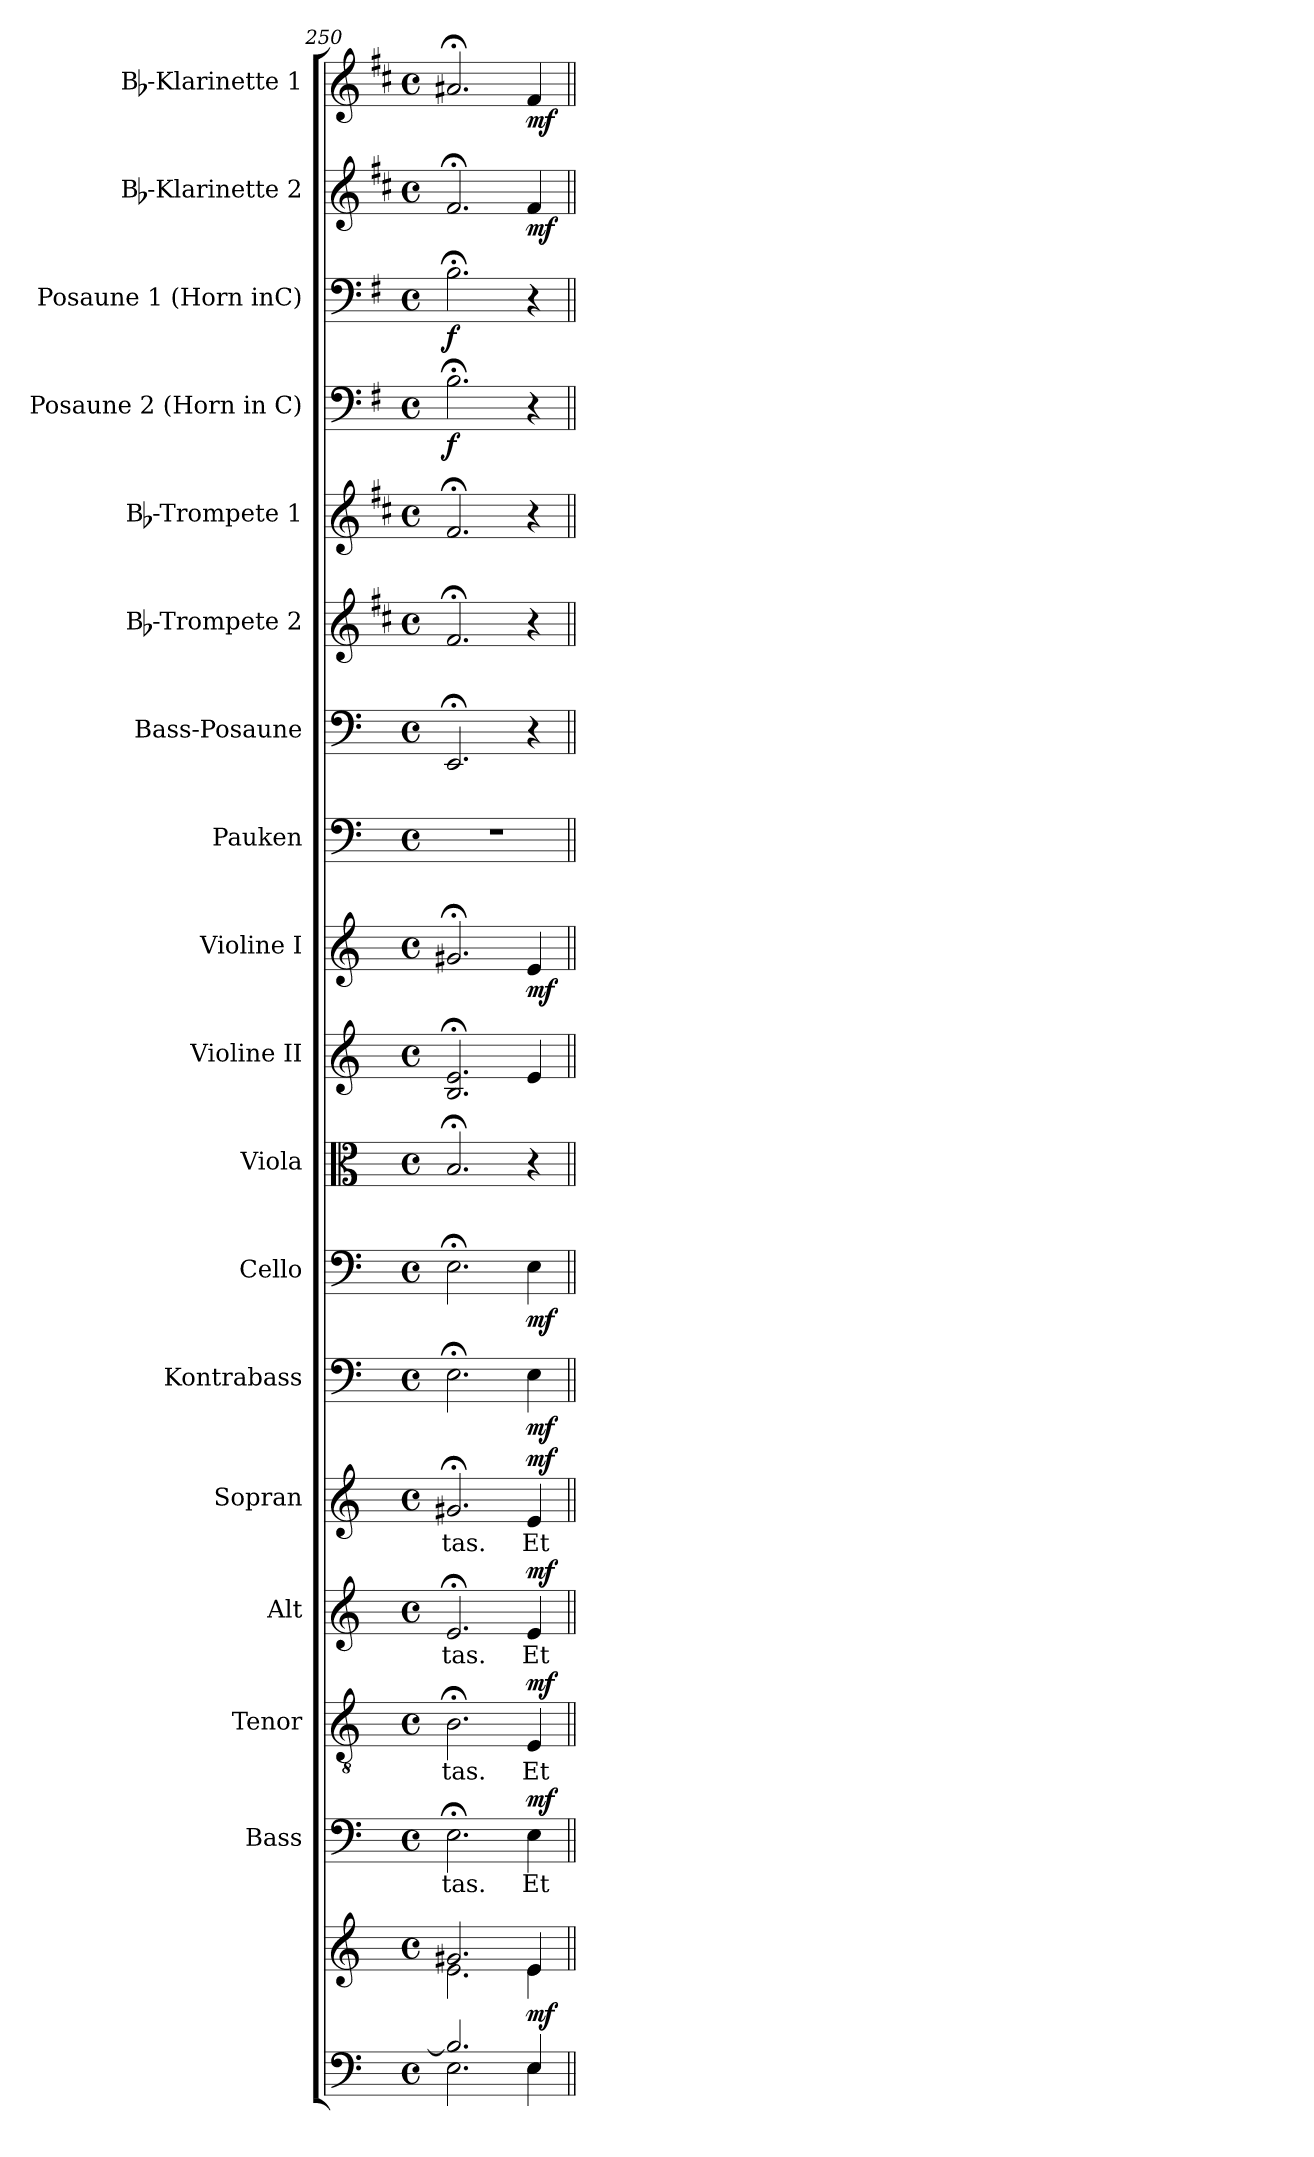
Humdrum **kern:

**kern	**kern	**dynam	**kern	**text	**dynam	**kern	**text	**dynam	**kern	**text	**dynam	**kern	**text	**dynam	**kern	**dynam	**kern	**dynam	**kern	**kern	**kern	**dynam	**kern	**kern	**kern	**kern	**kern	**dynam	**kern	**dynam	**kern	**dynam	**kern	**dynam
*part18	*part18	*part18	*part17	*part17	*part17	*part16	*part16	*part16	*part15	*part15	*part15	*part14	*part14	*part14	*part13	*part13	*part12	*part12	*part11	*part10	*part9	*part9	*part8	*part7	*part6	*part5	*part4	*part4	*part3	*part3	*part2	*part2	*part1	*part1
*staff19	*staff18	*staff18/19	*staff17	*staff17	*staff17	*staff16	*staff16	*staff16	*staff15	*staff15	*staff15	*staff14	*staff14	*staff14	*staff13	*staff13	*staff12	*staff12	*staff11	*staff10	*staff9	*staff9	*staff8	*staff7	*staff6	*staff5	*staff4	*staff4	*staff3	*staff3	*staff2	*staff2	*staff1	*staff1
*	*	*	*I"Bass	*	*	*I"Tenor	*	*	*I"Alt	*	*	*I"Sopran	*	*	*I"Kontrabass	*	*I"Cello	*	*I"Viola	*I"Violine II	*I"Violine I	*	*I"Pauken	*I"Bass-Posaune	*I"Bb-Trompete 2	*I"Bb-Trompete 1	*I"Posaune 2 (Horn in C)	*	*I"Posaune 1 (Horn inC)	*	*I"Bb-Klarinette 2	*	*I"Bb-Klarinette 1	*
*	*	*	*I'B.	*	*	*I'T.	*	*	*I'A.	*	*	*I'S.	*	*	*I'Kb.	*	*	*	*I'Vla.	*I'Vl. II	*I'Vl. I	*	*I'Pk.	*I'B-Pos.	*I'Bb Trp. 2	*I'Bb Trp. 1	*I'Pos. 2	*	*I'Pos. 1	*	*I'Bb Kl. 2	*	*I'Bb Kl. 1	*
*clefF4	*clefG2	*	*clefF4	*	*	*clefGv2	*	*	*clefG2	*	*	*clefG2	*	*	*clefF4	*	*clefF4	*	*clefC3	*clefG2	*clefG2	*	*clefF4	*clefF4	*clefG2	*clefG2	*clefF4	*	*clefF4	*	*clefG2	*	*clefG2	*
*	*	*	*	*	*	*	*	*	*	*	*	*	*	*	*ITrd7c12	*	*	*	*	*	*	*	*	*	*ITrd1c2	*ITrd1c2	*ITrd4c7	*	*ITrd4c7	*	*ITrd1c2	*	*ITrd1c2	*
*k[]	*k[]	*	*k[]	*	*	*k[]	*	*	*k[]	*	*	*k[]	*	*	*k[]	*	*k[]	*	*k[]	*k[]	*k[]	*	*k[]	*k[]	*k[]	*k[]	*k[]	*	*k[]	*	*k[]	*	*k[]	*
*C:	*C:	*	*C:	*	*	*C:	*	*	*C:	*	*	*C:	*	*	*C:	*	*C:	*	*C:	*C:	*C:	*	*C:	*C:	*C:	*C:	*C:	*	*C:	*	*C:	*	*C:	*
*M4/4	*M4/4	*	*M4/4	*	*	*M4/4	*	*	*M4/4	*	*	*M4/4	*	*	*M4/4	*	*M4/4	*	*M4/4	*M4/4	*M4/4	*	*M4/4	*M4/4	*M4/4	*M4/4	*M4/4	*	*M4/4	*	*M4/4	*	*M4/4	*
*met(c)	*met(c)	*	*met(c)	*	*	*met(c)	*	*	*met(c)	*	*	*met(c)	*	*	*met(c)	*	*met(c)	*	*met(c)	*met(c)	*met(c)	*	*met(c)	*met(c)	*met(c)	*met(c)	*met(c)	*	*met(c)	*	*met(c)	*	*met(c)	*
=250	=250	=250	=250	=250	=250	=250	=250	=250	=250	=250	=250	=250	=250	=250	=250	=250	=250	=250	=250	=250	=250	=250	=250	=250	=250	=250	=250	=250	=250	=250	=250	=250	=250	=250
*^	*^	*	*	*	*	*	*	*	*	*	*	*	*	*	*	*	*	*	*	*	*	*	*	*	*	*	*	*	*	*	*	*	*	*
!	!	!	!	!	!	!LO:LY:b	!	!	!LO:LY:b	!	!	!LO:LY:b	!	!	!LO:LY:b	!	!	!	!	!	!	!	!	!	!	!	!	!	!	!LO:DY:b	!	!LO:DY:b	!	!	!	!
2.B/]	2.E\	2.g#X/	2.e\	.	2.E;<\	-tas.	.	2.B;<\	-tas.	.	2.e;</	-tas.	.	2.g#X;</	-tas.	.	2.EE;<\	.	2.E;<\	.	2.B;</	2.B/;< 2.e/;<	2.g#X;</	.	1r	2.EE;</	2.e;</	2.e;</	2.E;<\	f	2.E;<\	f	2.e;</	.	2.g#X;</	.
!	!	!	!	!LO:DY:b	!	!LO:LY:b	!LO:DY:a	!	!LO:LY:b	!LO:DY:a	!	!LO:LY:b	!LO:DY:a	!	!LO:LY:b	!LO:DY:a	!	!LO:DY:b	!	!LO:DY:b	!	!	!	!LO:DY:b	!	!	!	!	!	!	!	!	!	!LO:DY:b	!	!LO:DY:b
4E/	4E\	4e/	4e\	mf	4E\	Et	mf	4E/	Et	mf	4e/	Et	mf	4e/	Et	mf	4EE\	mf	4E\	mf	4r	4e/	4e/	mf	.	4r	4r	4r	4r	.	4r	.	4e/	mf	4e/	mf
*v	*v	*	*	*	*	*	*	*	*	*	*	*	*	*	*	*	*	*	*	*	*	*	*	*	*	*	*	*	*	*	*	*	*	*	*	*
*	*v	*v	*	*	*	*	*	*	*	*	*	*	*	*	*	*	*	*	*	*	*	*	*	*	*	*	*	*	*	*	*	*	*	*	*
=||	=||	=||	=||	=||	=||	=||	=||	=||	=||	=||	=||	=||	=||	=||	=||	=||	=||	=||	=||	=||	=||	=||	=||	=||	=||	=||	=||	=||	=||	=||	=||	=||	=||	=||
*-	*-	*-	*-	*-	*-	*-	*-	*-	*-	*-	*-	*-	*-	*-	*-	*-	*-	*-	*-	*-	*-	*-	*-	*-	*-	*-	*-	*-	*-	*-	*-	*-	*-	*-
